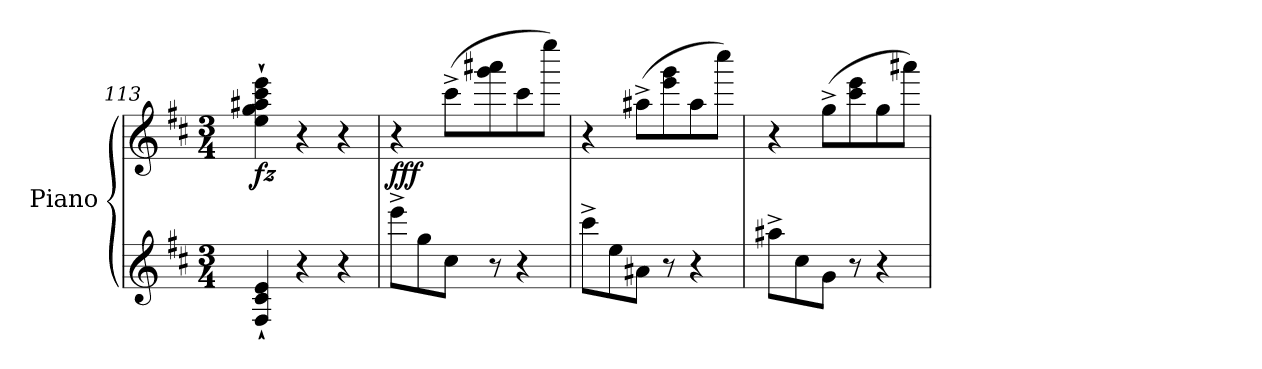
**kern	**kern	**dynam
*part1	*part1	*part1
*staff2	*staff1	*staff1/2
*I"Piano	*	*
*I'Pno	*	*
*clefG2	*clefG2	*
*k[f#c#]	*k[f#c#]	*
*M3/4	*M3/4	*
=113	=113	=113
!	!	!LO:DY:b
4F#/` 4c#/` 4e/`	4ee\` 4gg\` 4aa#X\` 4ccc#\` 4eee\`	fz
4r	4r	.
4r	4r	.
=114	=114	=114
!	!	!LO:DY:b
8eee^\L	4r	fff
8gg\	.	.
8cc#\J	(8ccc#^\L	.
8r	8ggg\ 8aaa#X\	.
4r	8ccc#\	.
.	8eeee\J)	.
=115	=115	=115
8ccc#^\L	4r	.
8ee\	.	.
8a#X\J	(8aa#X^\L	.
8r	8eee\ 8ggg\	.
4r	8aa#\	.
.	8cccc#\J)	.
!!LO:PB:g=z
=116	=116	=116
8aa#X^\L	4r	.
8cc#\	.	.
8g\J	(8gg^\L	.
8r	8ccc#\ 8eee\	.
4r	8gg\	.
.	8aaa#X\J)	.
=	=	=
*-	*-	*-
